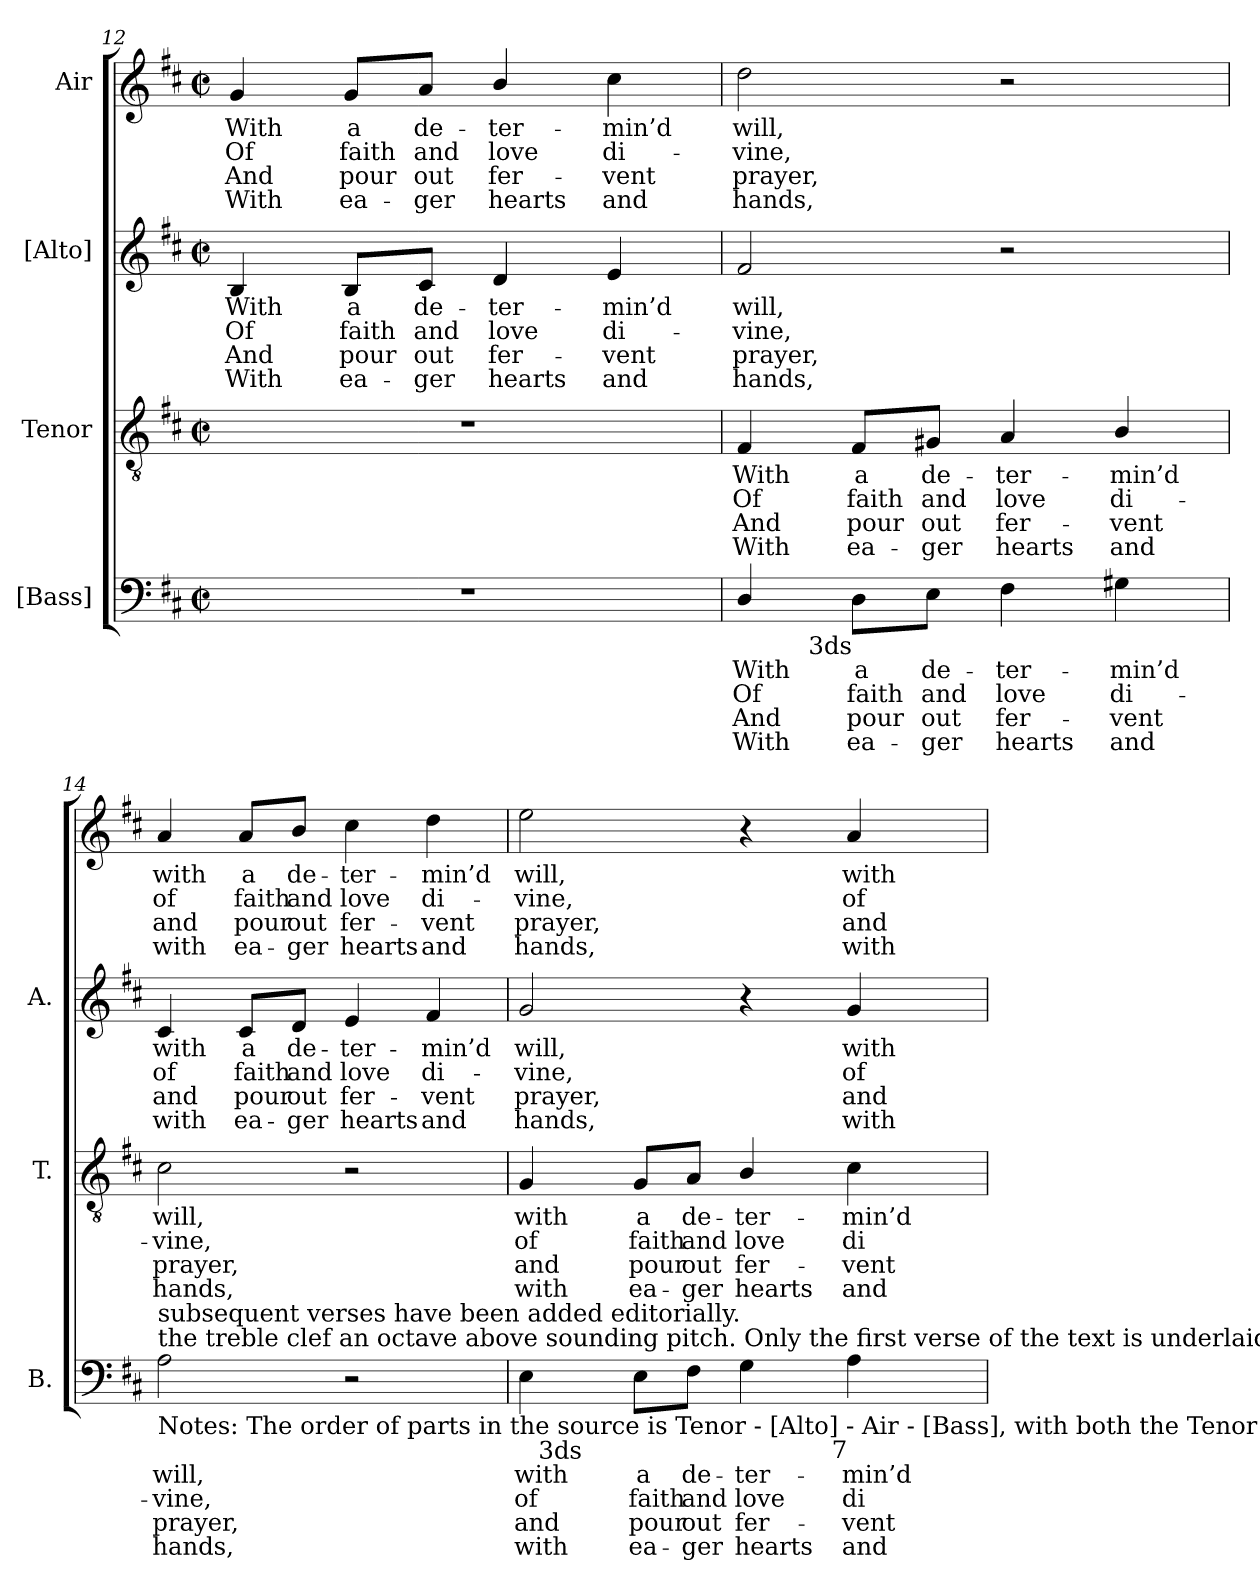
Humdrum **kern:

**kern	**text	**text	**text	**text	**kern	**text	**text	**text	**text	**kern	**text	**text	**text	**text	**kern	**text	**text	**text	**text
*part4	*part4	*part4	*part4	*part4	*part3	*part3	*part3	*part3	*part3	*part2	*part2	*part2	*part2	*part2	*part1	*part1	*part1	*part1	*part1
*staff4	*staff4	*staff4	*staff4	*staff4	*staff3	*staff3	*staff3	*staff3	*staff3	*staff2	*staff2	*staff2	*staff2	*staff2	*staff1	*staff1	*staff1	*staff1	*staff1
*I"[Bass]	*	*	*	*	*I"Tenor	*	*	*	*	*I"[Alto]	*	*	*	*	*I"Air	*	*	*	*
*I'B.	*	*	*	*	*I'T.	*	*	*	*	*I'A.	*	*	*	*	*	*	*	*	*
*clefF4	*	*	*	*	*clefGv2	*	*	*	*	*clefG2	*	*	*	*	*clefG2	*	*	*	*
*	*	*	*	*	*ITrd7c12	*	*	*	*	*	*	*	*	*	*	*	*	*	*
*k[f#c#]	*	*	*	*	*k[f#c#]	*	*	*	*	*k[f#c#]	*	*	*	*	*k[f#c#]	*	*	*	*
*D:	*	*	*	*	*D:	*	*	*	*	*D:	*	*	*	*	*D:	*	*	*	*
*M2/2	*	*	*	*	*M2/2	*	*	*	*	*M2/2	*	*	*	*	*M2/2	*	*	*	*
*met(c|)	*	*	*	*	*met(c|)	*	*	*	*	*met(c|)	*	*	*	*	*met(c|)	*	*	*	*
=12	=12	=12	=12	=12	=12	=12	=12	=12	=12	=12	=12	=12	=12	=12	=12	=12	=12	=12	=12
!	!	!	!	!	!	!	!	!	!	!	!LO:LY:b:color=#000000	!LO:LY:b:color=#000000	!LO:LY:b:color=#000000	!LO:LY:b:color=#000000	!	!	!	!	!
!	!	!	!	!	!	!	!	!	!	!	!	!	!	!	!	!LO:LY:b:color=#000000	!LO:LY:b:color=#000000	!LO:LY:b:color=#000000	!LO:LY:b:color=#000000
1r	.	.	.	.	1r	.	.	.	.	4Bi/	With	Of	And	With	4gi/	With	Of	And	With
!	!	!	!	!	!	!	!	!	!	!	!LO:LY:b:color=#000000	!LO:LY:b:color=#000000	!LO:LY:b:color=#000000	!LO:LY:b:color=#000000	!	!	!	!	!
!	!	!	!	!	!	!	!	!	!	!	!	!	!	!	!	!LO:LY:b:color=#000000	!LO:LY:b:color=#000000	!LO:LY:b:color=#000000	!LO:LY:b:color=#000000
.	.	.	.	.	.	.	.	.	.	8Bi/L	a	faith	pour	ea-	8gi/L	a	faith	pour	ea-
!	!	!	!	!	!	!	!	!	!	!	!LO:LY:b:color=#000000	!LO:LY:b:color=#000000	!LO:LY:b:color=#000000	!LO:LY:b:color=#000000	!	!	!	!	!
!	!	!	!	!	!	!	!	!	!	!	!	!	!	!	!	!LO:LY:b:color=#000000	!LO:LY:b:color=#000000	!LO:LY:b:color=#000000	!LO:LY:b:color=#000000
.	.	.	.	.	.	.	.	.	.	8c#i/J	de-	and	-out	ger	8ai/J	de-	and	-out	ger
!	!	!	!	!	!	!	!	!	!	!	!LO:LY:b:color=#000000	!LO:LY:b:color=#000000	!LO:LY:b:color=#000000	!LO:LY:b:color=#000000	!	!	!	!	!
!	!	!	!	!	!	!	!	!	!	!	!	!	!	!	!	!LO:LY:b:color=#000000	!LO:LY:b:color=#000000	!LO:LY:b:color=#000000	!LO:LY:b:color=#000000
.	.	.	.	.	.	.	.	.	.	4di/	-ter-	love	fer-	-hearts	4bi/	-ter-	love	fer-	-hearts
!	!	!	!	!	!	!	!	!	!	!	!LO:LY:b:color=#000000	!LO:LY:b:color=#000000	!LO:LY:b:color=#000000	!LO:LY:b:color=#000000	!	!	!	!	!
!	!	!	!	!	!	!	!	!	!	!	!	!	!	!	!	!LO:LY:b:color=#000000	!LO:LY:b:color=#000000	!LO:LY:b:color=#000000	!LO:LY:b:color=#000000
.	.	.	.	.	.	.	.	.	.	4ei/	-min’d	di-	vent	and	4cc#i\	-min’d	di-	vent	and
=13	=13	=13	=13	=13	=13	=13	=13	=13	=13	=13	=13	=13	=13	=13	=13	=13	=13	=13	=13
!	!LO:LY:b:color=#000000	!LO:LY:b:color=#000000	!LO:LY:b:color=#000000	!LO:LY:b:color=#000000	!	!	!	!	!	!	!	!	!	!	!	!	!	!	!
!	!	!	!	!	!	!LO:LY:b:color=#000000	!LO:LY:b:color=#000000	!LO:LY:b:color=#000000	!LO:LY:b:color=#000000	!	!	!	!	!	!	!	!	!	!
!	!	!	!	!	!	!	!	!	!	!	!LO:LY:b:color=#000000	!LO:LY:b:color=#000000	!LO:LY:b:color=#000000	!LO:LY:b:color=#000000	!	!	!	!	!
!	!	!	!	!	!	!	!	!	!	!	!	!	!	!	!	!LO:LY:b:color=#000000	!LO:LY:b:color=#000000	!LO:LY:b:color=#000000	!LO:LY:b:color=#000000
4Di/	With	Of	And	With	4FF#i/	With	Of	And	With	2f#i/	will,	-vine,	prayer,	hands,	2ddi\	will,	-vine,	prayer,	hands,
!	!LO:LY:b:color=#000000	!LO:LY:b:color=#000000	!LO:LY:b:color=#000000	!LO:LY:b:color=#000000	!	!	!	!	!	!	!	!	!	!	!	!	!	!	!
!LO:TX:b:rj:t=3ds	!	!	!	!	!	!	!	!	!	!	!	!	!	!	!	!	!	!	!
!	!	!	!	!	!	!LO:LY:b:color=#000000	!LO:LY:b:color=#000000	!LO:LY:b:color=#000000	!LO:LY:b:color=#000000	!	!	!	!	!	!	!	!	!	!
8Di\L	a	faith	-pour	ea-	8FF#i/L	a	faith	-pour	ea-	.	.	.	.	.	.	.	.	.	.
!	!LO:LY:b:color=#000000	!LO:LY:b:color=#000000	!LO:LY:b:color=#000000	!LO:LY:b:color=#000000	!	!	!	!	!	!	!	!	!	!	!	!	!	!	!
!	!	!	!	!	!	!LO:LY:b:color=#000000	!LO:LY:b:color=#000000	!LO:LY:b:color=#000000	!LO:LY:b:color=#000000	!	!	!	!	!	!	!	!	!	!
8Ei\J	de-	and	out	ger	8GG#Xi/J	de-	and	out	ger	.	.	.	.	.	.	.	.	.	.
!	!LO:LY:b:color=#000000	!LO:LY:b:color=#000000	!LO:LY:b:color=#000000	!LO:LY:b:color=#000000	!	!	!	!	!	!	!	!	!	!	!	!	!	!	!
!	!	!	!	!	!	!LO:LY:b:color=#000000	!LO:LY:b:color=#000000	!LO:LY:b:color=#000000	!LO:LY:b:color=#000000	!	!	!	!	!	!	!	!	!	!
4F#i\	-ter-	love	fer-	hearts	4AAi/	-ter-	love	fer-	hearts	2r	.	.	.	.	2r	.	.	.	.
!	!LO:LY:b:color=#000000	!LO:LY:b:color=#000000	!LO:LY:b:color=#000000	!LO:LY:b:color=#000000	!	!	!	!	!	!	!	!	!	!	!	!	!	!	!
!	!	!	!	!	!	!LO:LY:b:color=#000000	!LO:LY:b:color=#000000	!LO:LY:b:color=#000000	!LO:LY:b:color=#000000	!	!	!	!	!	!	!	!	!	!
4G#Xi\	-min’d	di-	vent	-and	4BBi/	-min’d	di-	vent	-and	.	.	.	.	.	.	.	.	.	.
!!LO:PB:g=z
=14	=14	=14	=14	=14	=14	=14	=14	=14	=14	=14	=14	=14	=14	=14	=14	=14	=14	=14	=14
!	!LO:LY:b:color=#000000	!LO:LY:b:color=#000000	!LO:LY:b:color=#000000	!LO:LY:b:color=#000000	!	!	!	!	!	!	!	!	!	!	!	!	!	!	!
!	!	!	!	!	!	!LO:LY:b:color=#000000	!LO:LY:b:color=#000000	!LO:LY:b:color=#000000	!LO:LY:b:color=#000000	!	!	!	!	!	!	!	!	!	!
!	!	!	!	!	!	!	!	!	!	!	!LO:LY:b:color=#000000	!LO:LY:b:color=#000000	!LO:LY:b:color=#000000	!LO:LY:b:color=#000000	!	!	!	!	!
!LO:TX:b:t=Notes&colon; The order of parts in the source is Tenor - [Alto] - Air - [Bass], with both the Tenor and Alto parts printed in	!	!	!	!	!	!	!	!	!	!	!	!	!	!	!	!	!	!	!
!LO:TX:t=the treble clef an octave above sounding pitch. Only the first verse of the text is underlaid in the source&colon; three	!	!	!	!	!	!	!	!	!	!	!	!	!	!	!	!	!	!	!
!LO:TX:t=subsequent verses have been added editorially.	!	!	!	!	!	!	!	!	!	!	!	!	!	!	!	!	!	!	!
!	!	!	!	!	!	!	!	!	!	!	!	!	!	!	!	!LO:LY:b:color=#000000	!LO:LY:b:color=#000000	!LO:LY:b:color=#000000	!LO:LY:b:color=#000000
2Ai\	will,	-vine,	prayer,	hands,	2C#i\	will,	-vine,	prayer,	hands,	4c#i/	with	of	and	with	4ai/	with	of	and	with
!	!	!	!	!	!	!	!	!	!	!	!LO:LY:b:color=#000000	!LO:LY:b:color=#000000	!LO:LY:b:color=#000000	!LO:LY:b:color=#000000	!	!	!	!	!
!	!	!	!	!	!	!	!	!	!	!	!	!	!	!	!	!LO:LY:b:color=#000000	!LO:LY:b:color=#000000	!LO:LY:b:color=#000000	!LO:LY:b:color=#000000
.	.	.	.	.	.	.	.	.	.	8c#i/L	a	faith	pour	ea-	8ai/L	a	faith	pour	ea-
!	!	!	!	!	!	!	!	!	!	!	!LO:LY:b:color=#000000	!LO:LY:b:color=#000000	!LO:LY:b:color=#000000	!LO:LY:b:color=#000000	!	!	!	!	!
!	!	!	!	!	!	!	!	!	!	!	!	!	!	!	!	!LO:LY:b:color=#000000	!LO:LY:b:color=#000000	!LO:LY:b:color=#000000	!LO:LY:b:color=#000000
.	.	.	.	.	.	.	.	.	.	8di/J	de-	and	-out	ger	8bi/J	de-	and	-out	ger
!	!	!	!	!	!	!	!	!	!	!	!LO:LY:b:color=#000000	!LO:LY:b:color=#000000	!LO:LY:b:color=#000000	!LO:LY:b:color=#000000	!	!	!	!	!
!	!	!	!	!	!	!	!	!	!	!	!	!	!	!	!	!LO:LY:b:color=#000000	!LO:LY:b:color=#000000	!LO:LY:b:color=#000000	!LO:LY:b:color=#000000
2r	.	.	.	.	2r	.	.	.	.	4ei/	-ter-	love	fer-	-hearts	4cc#i\	-ter-	love	fer-	-hearts
!	!	!	!	!	!	!	!	!	!	!	!LO:LY:b:color=#000000	!LO:LY:b:color=#000000	!LO:LY:b:color=#000000	!LO:LY:b:color=#000000	!	!	!	!	!
!	!	!	!	!	!	!	!	!	!	!	!	!	!	!	!	!LO:LY:b:color=#000000	!LO:LY:b:color=#000000	!LO:LY:b:color=#000000	!LO:LY:b:color=#000000
.	.	.	.	.	.	.	.	.	.	4f#i/	-min’d	di-	vent	and	4ddi\	-min’d	di-	vent	and
=15	=15	=15	=15	=15	=15	=15	=15	=15	=15	=15	=15	=15	=15	=15	=15	=15	=15	=15	=15
!	!LO:LY:b:color=#000000	!LO:LY:b:color=#000000	!LO:LY:b:color=#000000	!LO:LY:b:color=#000000	!	!	!	!	!	!	!	!	!	!	!	!	!	!	!
!	!	!	!	!	!	!LO:LY:b:color=#000000	!LO:LY:b:color=#000000	!LO:LY:b:color=#000000	!LO:LY:b:color=#000000	!	!	!	!	!	!	!	!	!	!
!	!	!	!	!	!	!	!	!	!	!	!LO:LY:b:color=#000000	!LO:LY:b:color=#000000	!LO:LY:b:color=#000000	!LO:LY:b:color=#000000	!	!	!	!	!
!	!	!	!	!	!	!	!	!	!	!	!	!	!	!	!	!LO:LY:b:color=#000000	!LO:LY:b:color=#000000	!LO:LY:b:color=#000000	!LO:LY:b:color=#000000
*^	*	*	*	*	*	*	*	*	*	*	*	*	*	*	*	*	*	*	*
4Ei\	8ryy	with	of	and	with	4GGi/	with	of	and	with	2gi/	will,	-vine,	prayer,	hands,	2eei\	will,	-vine,	prayer,	hands,
.	256..ryy	.	.	.	.	.	.	.	.	.	.	.	.	.	.	.	.	.	.	.
!	!LO:TX:b:rj:t=3ds	!	!	!	!	!	!	!	!	!	!	!	!	!	!	!	!	!	!	!
.	2ryy	.	.	.	.	.	.	.	.	.	.	.	.	.	.	.	.	.	.	.
!	!	!LO:LY:b:color=#000000	!LO:LY:b:color=#000000	!LO:LY:b:color=#000000	!LO:LY:b:color=#000000	!	!	!	!	!	!	!	!	!	!	!	!	!	!	!
!	!	!	!	!	!	!	!LO:LY:b:color=#000000	!LO:LY:b:color=#000000	!LO:LY:b:color=#000000	!LO:LY:b:color=#000000	!	!	!	!	!	!	!	!	!	!
8Ei\L	.	a	faith	-pour	ea-	8GGi/L	a	faith	-pour	ea-	.	.	.	.	.	.	.	.	.	.
!	!	!LO:LY:b:color=#000000	!LO:LY:b:color=#000000	!LO:LY:b:color=#000000	!LO:LY:b:color=#000000	!	!	!	!	!	!	!	!	!	!	!	!	!	!	!
!	!	!	!	!	!	!	!LO:LY:b:color=#000000	!LO:LY:b:color=#000000	!LO:LY:b:color=#000000	!LO:LY:b:color=#000000	!	!	!	!	!	!	!	!	!	!
8F#i\J	.	de-	and	out	ger	8AAi/J	de-	and	out	ger	.	.	.	.	.	.	.	.	.	.
!	!	!LO:LY:b:color=#000000	!LO:LY:b:color=#000000	!LO:LY:b:color=#000000	!LO:LY:b:color=#000000	!	!	!	!	!	!	!	!	!	!	!	!	!	!	!
!	!	!	!	!	!	!	!LO:LY:b:color=#000000	!LO:LY:b:color=#000000	!LO:LY:b:color=#000000	!LO:LY:b:color=#000000	!	!	!	!	!	!	!	!	!	!
4Gi\	.	-ter-	love	fer-	hearts	4BBi/	-ter-	love	fer-	hearts	4r	.	.	.	.	4r	.	.	.	.
.	4ryy	.	.	.	.	.	.	.	.	.	.	.	.	.	.	.	.	.	.	.
!	!	!LO:LY:b:color=#000000	!LO:LY:b:color=#000000	!LO:LY:b:color=#000000	!LO:LY:b:color=#000000	!	!	!	!	!	!	!	!	!	!	!	!	!	!	!
!	!	!	!	!	!	!	!LO:LY:b:color=#000000	!LO:LY:b:color=#000000	!LO:LY:b:color=#000000	!LO:LY:b:color=#000000	!	!	!	!	!	!	!	!	!	!
!	!	!	!	!	!	!	!	!	!	!	!	!LO:LY:b:color=#000000	!LO:LY:b:color=#000000	!LO:LY:b:color=#000000	!LO:LY:b:color=#000000	!	!	!	!	!
!LO:TX:b:rj:t=7	!	!	!	!	!	!	!	!	!	!	!	!	!	!	!	!	!	!	!	!
!	!	!	!	!	!	!	!	!	!	!	!	!	!	!	!	!	!LO:LY:b:color=#000000	!LO:LY:b:color=#000000	!LO:LY:b:color=#000000	!LO:LY:b:color=#000000
4Ai\	.	-min’d	di-	vent	-and	4C#i\	-min’d	di-	vent	-and	4gi/	with	of	and	with	4ai/	with	of	and	with
.	16ryy	.	.	.	.	.	.	.	.	.	.	.	.	.	.	.	.	.	.	.
.	32ryy	.	.	.	.	.	.	.	.	.	.	.	.	.	.	.	.	.	.	.
.	64ryy	.	.	.	.	.	.	.	.	.	.	.	.	.	.	.	.	.	.	.
.	128ryy	.	.	.	.	.	.	.	.	.	.	.	.	.	.	.	.	.	.	.
.	1024ryy	.	.	.	.	.	.	.	.	.	.	.	.	.	.	.	.	.	.	.
*v	*v	*	*	*	*	*	*	*	*	*	*	*	*	*	*	*	*	*	*	*
=	=	=	=	=	=	=	=	=	=	=	=	=	=	=	=	=	=	=	=
*-	*-	*-	*-	*-	*-	*-	*-	*-	*-	*-	*-	*-	*-	*-	*-	*-	*-	*-	*-
